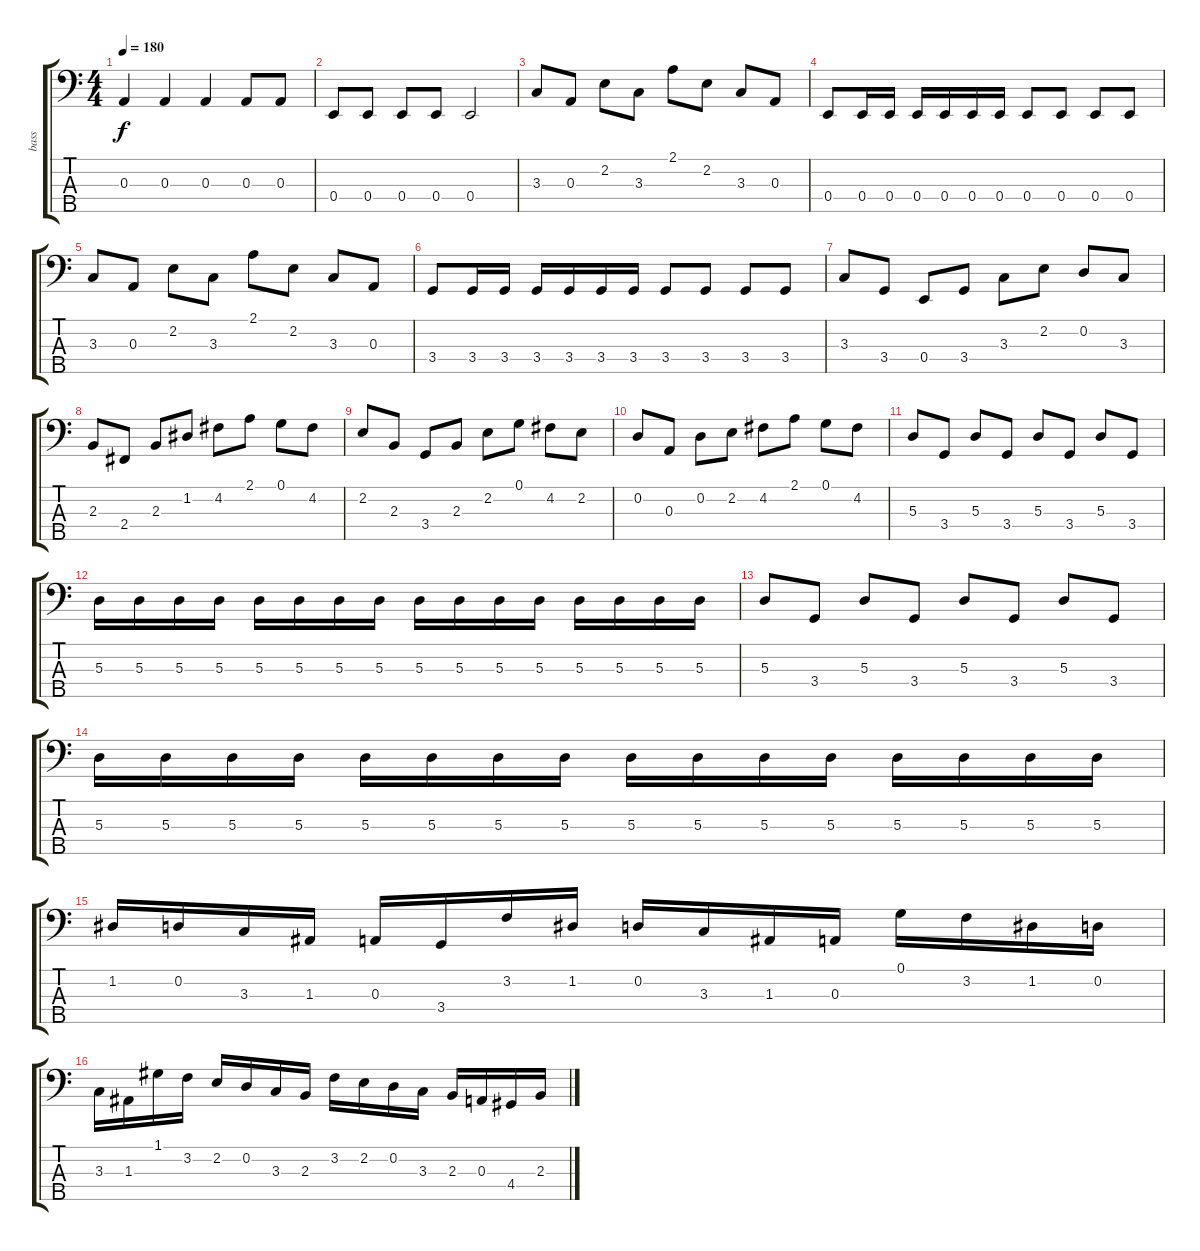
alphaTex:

\track ("bass" "bass") {instrument electricbassfinger}
\staff {score tabs}
\tuning (G2 D2 A1 E1 B0) {hide}
\ts (4 4)
\tempo 180
\clef f4
\ks c
0.3.4{dy f} 0.3.4 0.3.4 0.3.8 0.3.8 |
0.4.8 0.4.8 0.4.8 0.4.8 0.4.2 |
3.3.8 0.3.8 2.2.8 3.3.8 2.1.8 2.2.8 3.3.8 0.3.8 |
0.4.8 0.4.16 0.4.16 0.4.16 0.4.16 0.4.16 0.4.16 0.4.8 0.4.8 0.4.8 0.4.8 |
3.3.8 0.3.8 2.2.8 3.3.8 2.1.8 2.2.8 3.3.8 0.3.8 |
3.4.8 3.4.16 3.4.16 3.4.16 3.4.16 3.4.16 3.4.16 3.4.8 3.4.8 3.4.8 3.4.8 |
3.3.8 3.4.8 0.4.8 3.4.8 3.3.8 2.2.8 0.2.8 3.3.8 |
2.3.8 2.4.8 2.3.8 1.2.8 4.2.8 2.1.8 0.1.8 4.2.8 |
2.2.8 2.3.8 3.4.8 2.3.8 2.2.8 0.1.8 4.2.8 2.2.8 |
0.2.8 0.3.8 0.2.8 2.2.8 4.2.8 2.1.8 0.1.8 4.2.8 |
5.3.8 3.4.8 5.3.8 3.4.8 5.3.8 3.4.8 5.3.8 3.4.8 |
5.3.16 5.3.16 5.3.16 5.3.16 5.3.16 5.3.16 5.3.16 5.3.16 5.3.16 5.3.16 5.3.16 5.3.16 5.3.16 5.3.16 5.3.16 5.3.16 |
5.3.8 3.4.8 5.3.8 3.4.8 5.3.8 3.4.8 5.3.8 3.4.8 |
5.3.16 5.3.16 5.3.16 5.3.16 5.3.16 5.3.16 5.3.16 5.3.16 5.3.16 5.3.16 5.3.16 5.3.16 5.3.16 5.3.16 5.3.16 5.3.16 |
1.2.16 0.2.16 3.3.16 1.3.16 0.3.16 3.4.16 3.2.16 1.2.16 0.2.16 3.3.16 1.3.16 0.3.16 0.1.16 3.2.16 1.2.16 0.2.16 |
3.3.16 1.3.16 1.1.16 3.2.16 2.2.16 0.2.16 3.3.16 2.3.16 3.2.16 2.2.16 0.2.16 3.3.16 2.3.16 0.3.16 4.4.16 2.3.16
